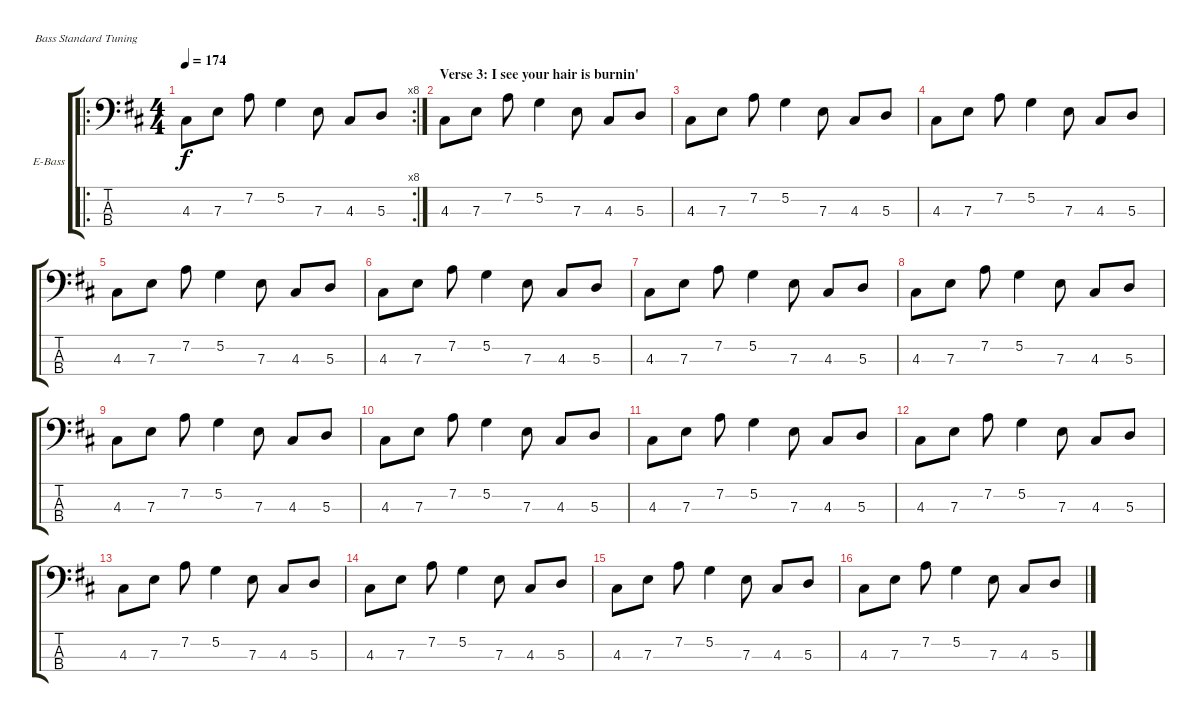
\bracketExtendMode groupsimilarinstruments
\firstSystemTrackNameOrientation horizontal
\otherSystemsTrackNameOrientation horizontal
\track ("Bass" "E-Bass") {instrument electricbassfinger}
\staff {score tabs}
\tuning (G2 D2 A1 E1)
\ro
\rc 8
\ts (4 4)
\tempo 174
\clef f4
\ks d
4.3.8{dy f} 7.3.8 7.2.8 5.2.4 7.3.8 4.3.8 5.3.8 |
\section ("" "Verse 3: I see your hair is burnin'")
4.3.8 7.3.8 7.2.8 5.2.4 7.3.8 4.3.8 5.3.8 |
4.3.8 7.3.8 7.2.8 5.2.4 7.3.8 4.3.8 5.3.8 |
4.3.8 7.3.8 7.2.8 5.2.4 7.3.8 4.3.8 5.3.8 |
4.3.8 7.3.8 7.2.8 5.2.4 7.3.8 4.3.8 5.3.8 |
4.3.8 7.3.8 7.2.8 5.2.4 7.3.8 4.3.8 5.3.8 |
4.3.8 7.3.8 7.2.8 5.2.4 7.3.8 4.3.8 5.3.8 |
4.3.8 7.3.8 7.2.8 5.2.4 7.3.8 4.3.8 5.3.8 |
4.3.8 7.3.8 7.2.8 5.2.4 7.3.8 4.3.8 5.3.8 |
4.3.8 7.3.8 7.2.8 5.2.4 7.3.8 4.3.8 5.3.8 |
4.3.8 7.3.8 7.2.8 5.2.4 7.3.8 4.3.8 5.3.8 |
4.3.8 7.3.8 7.2.8 5.2.4 7.3.8 4.3.8 5.3.8 |
4.3.8 7.3.8 7.2.8 5.2.4 7.3.8 4.3.8 5.3.8 |
4.3.8 7.3.8 7.2.8 5.2.4 7.3.8 4.3.8 5.3.8 |
4.3.8 7.3.8 7.2.8 5.2.4 7.3.8 4.3.8 5.3.8 |
4.3.8 7.3.8 7.2.8 5.2.4 7.3.8 4.3.8 5.3.8
